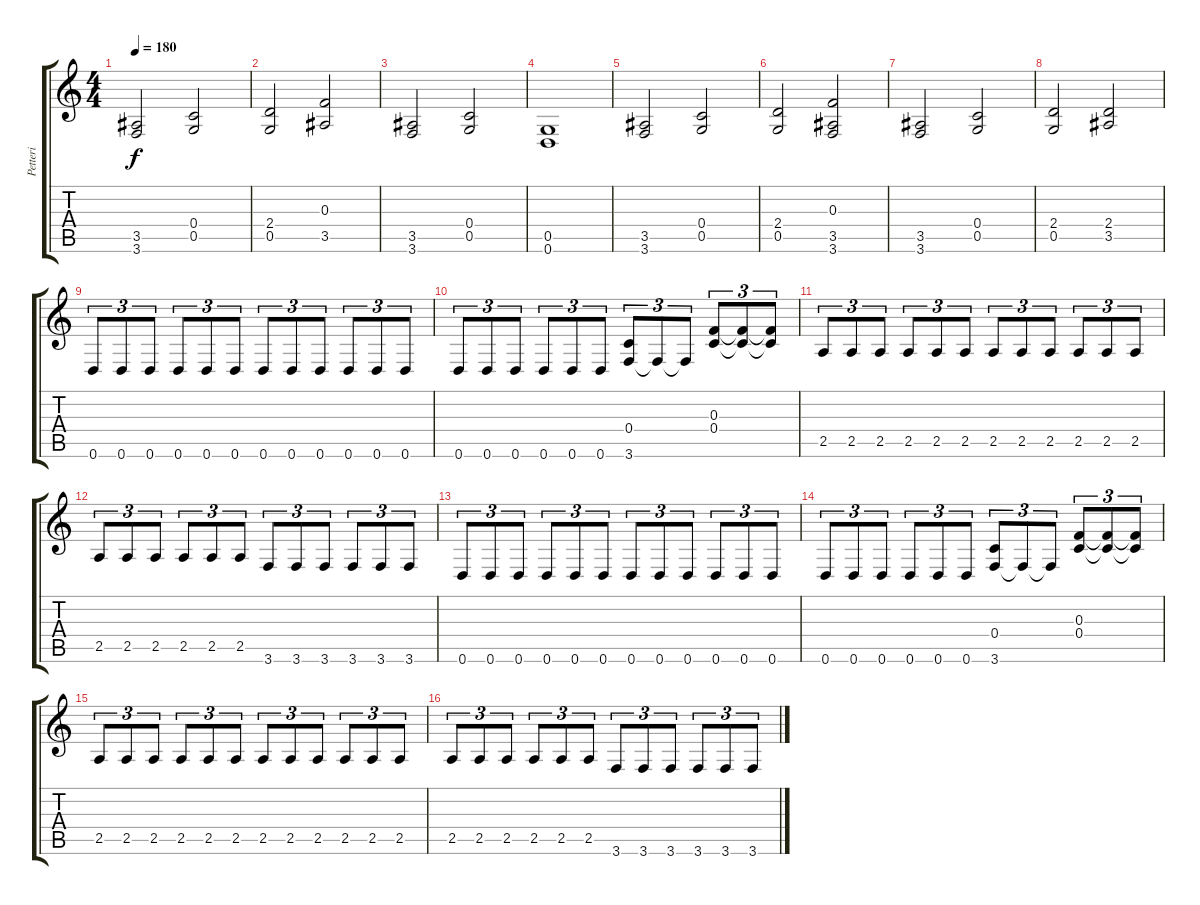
\track ("Petteri" "Petteri") {instrument distortionguitar}
\staff {score tabs}
\tuning (D4 A3 F3 C3 G2 D2) {hide}
\ts (4 4)
\tempo 180
\clef g2
\ks c
(3.5 3.6).2{dy f} (0.4 0.5).2 |
(2.4 0.5).2 (0.3 3.5).2 |
(3.5 3.6).2 (0.4 0.5).2 |
(0.5 0.6).1 |
(3.5 3.6).2 (0.4 0.5).2 |
(2.4 0.5).2 (0.3 3.5 3.6).2 |
(3.5 3.6).2 (0.4 0.5).2 |
(2.4 0.5).2 (2.4 3.5).2 |
0.6.8{tu (3 2)} 0.6.8{tu (3 2)} 0.6.8{tu (3 2)} 0.6.8{tu (3 2)} 0.6.8{tu (3 2)} 0.6.8{tu (3 2)} 0.6.8{tu (3 2)} 0.6.8{tu (3 2)} 0.6.8{tu (3 2)} 0.6.8{tu (3 2)} 0.6.8{tu (3 2)} 0.6.8{tu (3 2)} |
0.6.8{tu (3 2)} 0.6.8{tu (3 2)} 0.6.8{tu (3 2)} 0.6.8{tu (3 2)} 0.6.8{tu (3 2)} 0.6.8{tu (3 2)} (0.4 3.6).8{tu (3 2)} 3.6{t}.8{tu (3 2)} 3.6{t}.8{tu (3 2)} (0.3 0.4).8{tu (3 2)} (0.3{t} 0.4{t}).8{tu (3 2)} (0.3{t} 0.4{t}).8{tu (3 2)} |
2.5.8{tu (3 2)} 2.5.8{tu (3 2)} 2.5.8{tu (3 2)} 2.5.8{tu (3 2)} 2.5.8{tu (3 2)} 2.5.8{tu (3 2)} 2.5.8{tu (3 2)} 2.5.8{tu (3 2)} 2.5.8{tu (3 2)} 2.5.8{tu (3 2)} 2.5.8{tu (3 2)} 2.5.8{tu (3 2)} |
2.5.8{tu (3 2)} 2.5.8{tu (3 2)} 2.5.8{tu (3 2)} 2.5.8{tu (3 2)} 2.5.8{tu (3 2)} 2.5.8{tu (3 2)} 3.6.8{tu (3 2)} 3.6.8{tu (3 2)} 3.6.8{tu (3 2)} 3.6.8{tu (3 2)} 3.6.8{tu (3 2)} 3.6.8{tu (3 2)} |
0.6.8{tu (3 2)} 0.6.8{tu (3 2)} 0.6.8{tu (3 2)} 0.6.8{tu (3 2)} 0.6.8{tu (3 2)} 0.6.8{tu (3 2)} 0.6.8{tu (3 2)} 0.6.8{tu (3 2)} 0.6.8{tu (3 2)} 0.6.8{tu (3 2)} 0.6.8{tu (3 2)} 0.6.8{tu (3 2)} |
0.6.8{tu (3 2)} 0.6.8{tu (3 2)} 0.6.8{tu (3 2)} 0.6.8{tu (3 2)} 0.6.8{tu (3 2)} 0.6.8{tu (3 2)} (0.4 3.6).8{tu (3 2)} 3.6{t}.8{tu (3 2)} 3.6{t}.8{tu (3 2)} (0.3 0.4).8{tu (3 2)} (0.3{t} 0.4{t}).8{tu (3 2)} (0.3{t} 0.4{t}).8{tu (3 2)} |
2.5.8{tu (3 2)} 2.5.8{tu (3 2)} 2.5.8{tu (3 2)} 2.5.8{tu (3 2)} 2.5.8{tu (3 2)} 2.5.8{tu (3 2)} 2.5.8{tu (3 2)} 2.5.8{tu (3 2)} 2.5.8{tu (3 2)} 2.5.8{tu (3 2)} 2.5.8{tu (3 2)} 2.5.8{tu (3 2)} |
2.5.8{tu (3 2)} 2.5.8{tu (3 2)} 2.5.8{tu (3 2)} 2.5.8{tu (3 2)} 2.5.8{tu (3 2)} 2.5.8{tu (3 2)} 3.6.8{tu (3 2)} 3.6.8{tu (3 2)} 3.6.8{tu (3 2)} 3.6.8{tu (3 2)} 3.6.8{tu (3 2)} 3.6.8{tu (3 2)}
